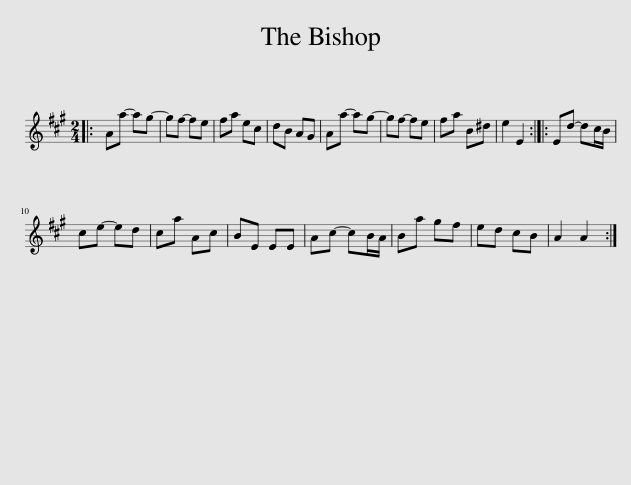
X:1
L:1/8
M:2/4
I:linebreak $
K:A
V:1 treble
V:1
|: Aa- ag- | gf- fe | fa ec | dB AG | Aa- ag- | %5
 gf- fe | fa B^d | e2 E2 :: Ed- dc/B/ |$ ce- ed | %10
 ca Ac | BE EE | Ac- cB/A/ | Ba gf | ed cB | %15
 A2 A2 :| %16
